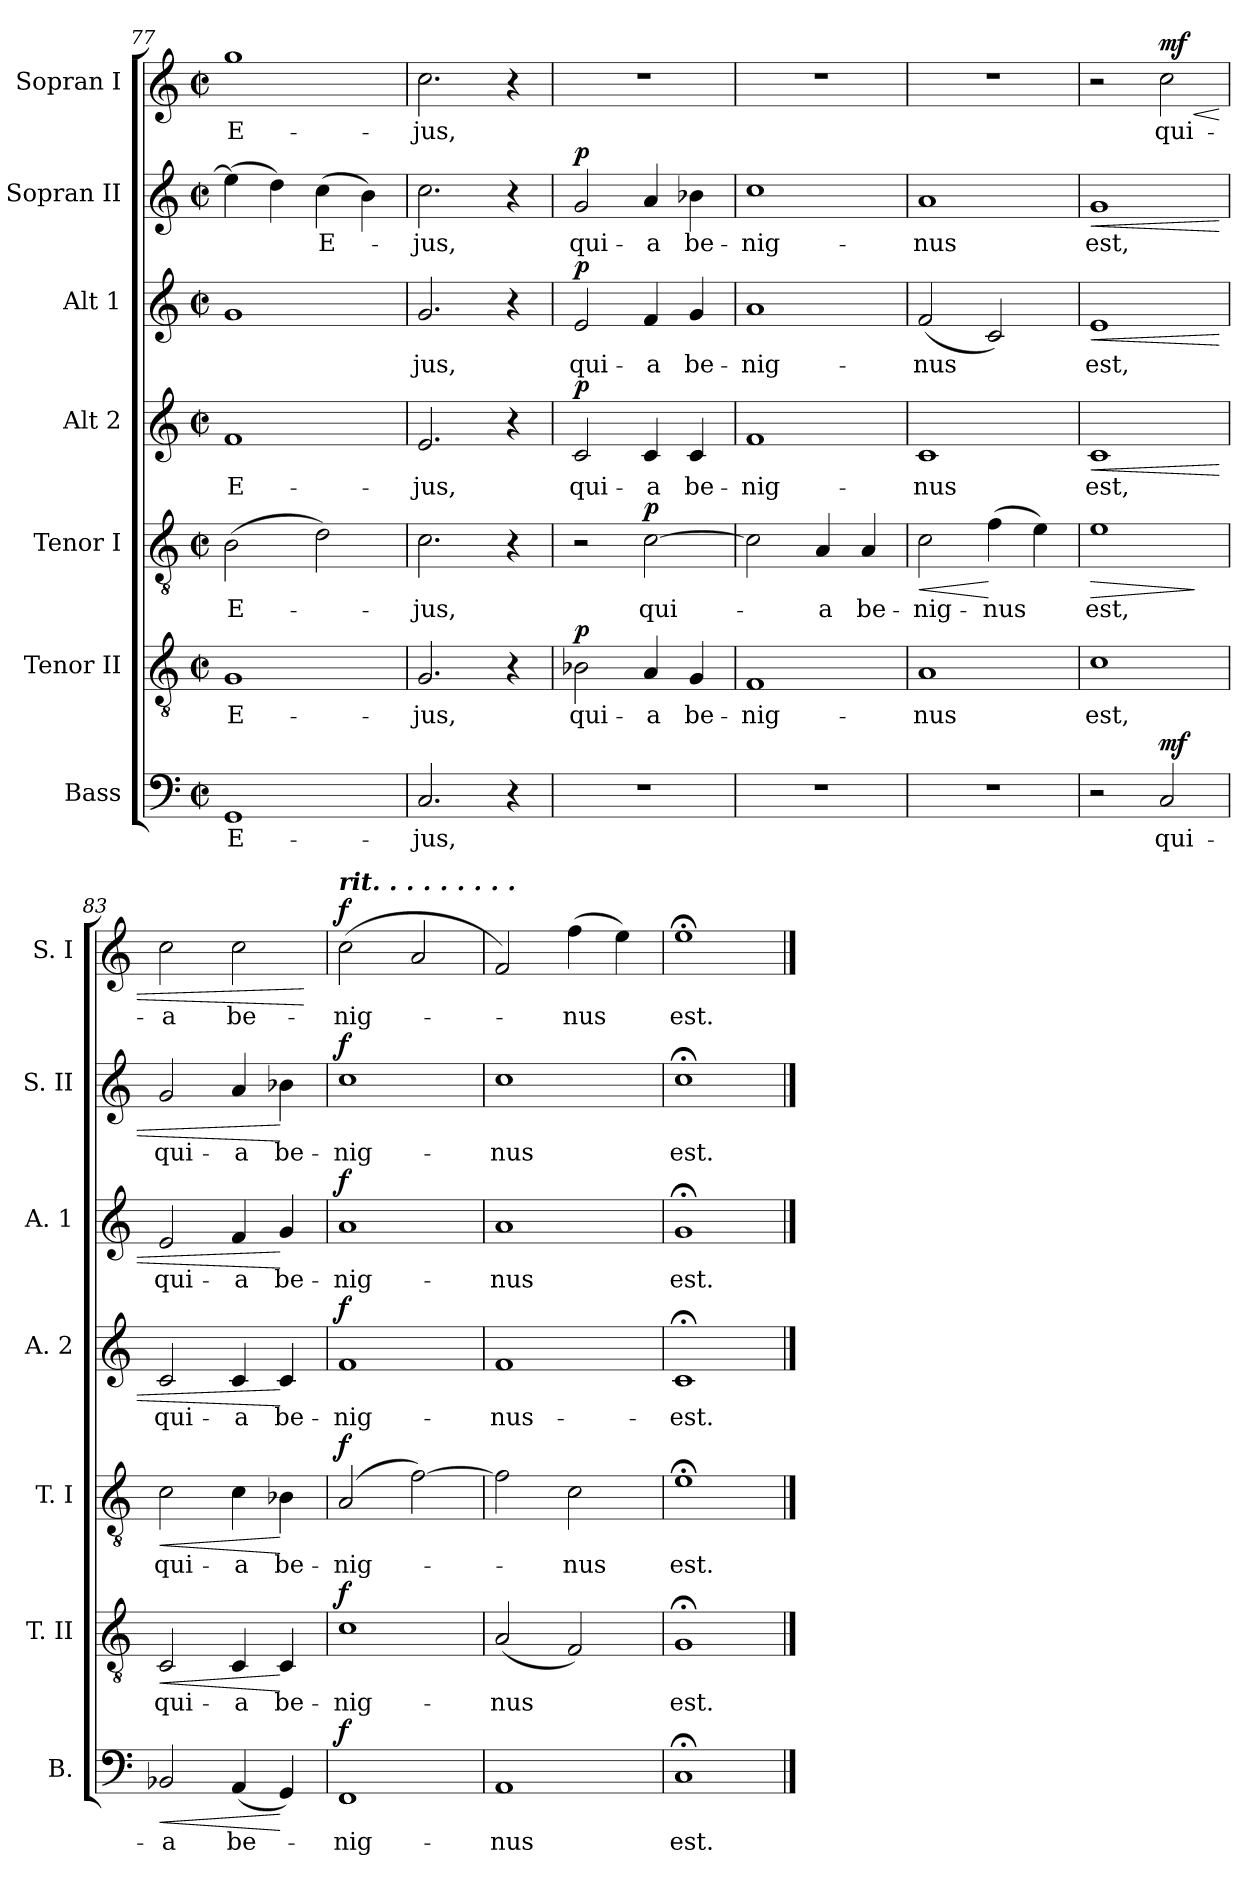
**kern	**text	**dynam	**kern	**text	**dynam	**kern	**text	**dynam	**kern	**text	**dynam	**kern	**text	**dynam	**kern	**text	**dynam	**kern	**text	**dynam
*part7	*part7	*part7	*part6	*part6	*part6	*part5	*part5	*part5	*part4	*part4	*part4	*part3	*part3	*part3	*part2	*part2	*part2	*part1	*part1	*part1
*staff7	*staff7	*staff7	*staff6	*staff6	*staff6	*staff5	*staff5	*staff5	*staff4	*staff4	*staff4	*staff3	*staff3	*staff3	*staff2	*staff2	*staff2	*staff1	*staff1	*staff1
*I"Bass	*	*	*I"Tenor II	*	*	*I"Tenor I	*	*	*I"Alt 2	*	*	*I"Alt 1	*	*	*I"Sopran II	*	*	*I"Sopran I	*	*
*I'B.	*	*	*I'T. II	*	*	*I'T. I	*	*	*I'A. 2	*	*	*I'A. 1	*	*	*I'S. II	*	*	*I'S. I	*	*
*clefF4	*	*	*clefGv2	*	*	*clefGv2	*	*	*clefG2	*	*	*clefG2	*	*	*clefG2	*	*	*clefG2	*	*
*k[]	*	*	*k[]	*	*	*k[]	*	*	*k[]	*	*	*k[]	*	*	*k[]	*	*	*k[]	*	*
*C:	*	*	*C:	*	*	*C:	*	*	*C:	*	*	*C:	*	*	*C:	*	*	*C:	*	*
*M2/2	*	*	*M2/2	*	*	*M2/2	*	*	*M2/2	*	*	*M2/2	*	*	*M2/2	*	*	*M2/2	*	*
*met(c|)	*	*	*met(c|)	*	*	*met(c|)	*	*	*met(c|)	*	*	*met(c|)	*	*	*met(c|)	*	*	*met(c|)	*	*
=77	=77	=77	=77	=77	=77	=77	=77	=77	=77	=77	=77	=77	=77	=77	=77	=77	=77	=77	=77	=77
!	!LO:LY:b	!	!	!LO:LY:b	!	!	!LO:LY:b	!	!	!LO:LY:b	!	!	!	!	!	!	!	!	!LO:LY:b	!
1GG	E-	.	1G	E-	.	(>2B\	E-	.	1f	E-	.	1g	.	.	(>4ee\]	.	.	1gg	E-	.
.	.	.	.	.	.	.	.	.	.	.	.	.	.	.	4dd\)	.	.	.	.	.
!	!	!	!	!	!	!	!	!	!	!	!	!	!	!	!	!LO:LY:b	!	!	!	!
.	.	.	.	.	.	2d\)	.	.	.	.	.	.	.	.	(>4cc\	E-	.	.	.	.
.	.	.	.	.	.	.	.	.	.	.	.	.	.	.	4b\)	.	.	.	.	.
=78	=78	=78	=78	=78	=78	=78	=78	=78	=78	=78	=78	=78	=78	=78	=78	=78	=78	=78	=78	=78
!	!LO:LY:b	!	!	!LO:LY:b	!	!	!LO:LY:b	!	!	!LO:LY:b	!	!	!LO:LY:b	!	!	!LO:LY:b	!	!	!LO:LY:b	!
2.C/	-jus,	.	2.G/	-jus,	.	2.c\	-jus,	.	2.e/	-jus,	.	2.g/	-jus,	.	2.cc\	-jus,	.	2.cc\	-jus,	.
4r	.	.	4r	.	.	4r	.	.	4r	.	.	4r	.	.	4r	.	.	4r	.	.
=79	=79	=79	=79	=79	=79	=79	=79	=79	=79	=79	=79	=79	=79	=79	=79	=79	=79	=79	=79	=79
!	!	!	!	!LO:LY:b	!LO:DY:a	!	!	!	!	!LO:LY:b	!LO:DY:a	!	!LO:LY:b	!LO:DY:a	!	!LO:LY:b	!LO:DY:a	!	!	!
1r	.	.	2B-X\	qui-	p	2r	.	.	2c/	qui-	p	2e/	qui-	p	2g/	qui-	p	1r	.	.
!	!	!	!	!LO:LY:b	!	!	!LO:LY:b	!LO:DY:a	!	!LO:LY:b	!	!	!LO:LY:b	!	!	!LO:LY:b	!	!	!	!
.	.	.	4A/	-a	.	[2c\	qui-	p	4c/	-a	.	4f/	-a	.	4a/	-a	.	.	.	.
!	!	!	!	!LO:LY:b	!	!	!	!	!	!LO:LY:b	!	!	!LO:LY:b	!	!	!LO:LY:b	!	!	!	!
.	.	.	4G/	be-	.	.	.	.	4c/	be-	.	4g/	be-	.	4b-X\	be-	.	.	.	.
=80	=80	=80	=80	=80	=80	=80	=80	=80	=80	=80	=80	=80	=80	=80	=80	=80	=80	=80	=80	=80
!	!	!	!	!LO:LY:b	!	!	!	!	!	!LO:LY:b	!	!	!LO:LY:b	!	!	!LO:LY:b	!	!	!	!
1r	.	.	1F	-nig-	.	2c\]	.	.	1f	-nig-	.	1a	-nig-	.	1cc	-nig-	.	1r	.	.
!	!	!	!	!	!	!	!LO:LY:b	!	!	!	!	!	!	!	!	!	!	!	!	!
.	.	.	.	.	.	4A/	-a	.	.	.	.	.	.	.	.	.	.	.	.	.
!	!	!	!	!	!	!	!LO:LY:b	!	!	!	!	!	!	!	!	!	!	!	!	!
.	.	.	.	.	.	4A/	be-	.	.	.	.	.	.	.	.	.	.	.	.	.
!!LO:LB:g=z
=81	=81	=81	=81	=81	=81	=81	=81	=81	=81	=81	=81	=81	=81	=81	=81	=81	=81	=81	=81	=81
!	!	!	!	!LO:LY:b	!	!	!LO:LY:b	!LO:HP:b	!	!LO:LY:b	!	!	!LO:LY:b	!	!	!LO:LY:b	!	!	!	!
1r	.	.	1A	-nus	.	2c\	-nig-	<	1c	-nus	.	(<2f/	-nus	.	1a	-nus	.	1r	.	.
!	!	!	!	!	!	!	!LO:LY:b	!	!	!	!	!	!	!	!	!	!	!	!	!
.	.	.	.	.	.	(>4f\	-nus	[	.	.	.	2c/)	.	.	.	.	.	.	.	.
.	.	.	.	.	.	4e\)	.	.	.	.	.	.	.	.	.	.	.	.	.	.
=82	=82	=82	=82	=82	=82	=82	=82	=82	=82	=82	=82	=82	=82	=82	=82	=82	=82	=82	=82	=82
!	!	!	!	!LO:LY:b	!	!	!LO:LY:b	!LO:HP:b	!	!LO:LY:b	!LO:HP:b	!	!LO:LY:b	!LO:HP:b	!	!LO:LY:b	!LO:HP:b	!	!	!
2r	.	.	1c	est,	.	1e	est,	>	1c	est,	<	1e	est,	<	1g	est,	<	2r	.	.
!	!LO:LY:b	!LO:DY:a	!	!	!	!	!	!	!	!	!	!	!	!	!	!	!	!	!LO:LY:b	!LO:HP:b
!	!	!	!	!	!	!	!	!	!	!	!	!	!	!	!	!	!	!	!	!LO:DY:n=1:a
2C/	qui-	mf	.	.	.	.	.	.	.	.	.	.	.	.	.	.	.	2cc\	qui-	< mf
.	.	.	.	.	.	.	.	]	.	.	.	.	.	.	.	.	.	.	.	.
=83	=83	=83	=83	=83	=83	=83	=83	=83	=83	=83	=83	=83	=83	=83	=83	=83	=83	=83	=83	=83
!	!LO:LY:b	!LO:HP:b	!	!LO:LY:b	!LO:HP:b	!	!LO:LY:b	!LO:HP:b	!	!LO:LY:b	!	!	!LO:LY:b	!	!	!LO:LY:b	!	!	!LO:LY:b	!
2BB-X/	-a	<	2C/	qui-	<	2c\	qui-	<	2c/	qui-	.	2e/	qui-	.	2g/	qui-	.	2cc\	-a	.
!	!LO:LY:b	!	!	!LO:LY:b	!	!	!LO:LY:b	!	!	!LO:LY:b	!	!	!LO:LY:b	!	!	!LO:LY:b	!	!	!LO:LY:b	!
(<4AA/	be-	.	4C/	-a	.	4c\	-a	.	4c/	-a	.	4f/	-a	.	4a/	-a	.	2cc\	be-	.
!	!	!	!	!LO:LY:b	!	!	!LO:LY:b	!	!	!LO:LY:b	!	!	!LO:LY:b	!	!	!LO:LY:b	!	!	!	!
4GG/)	.	[	4C/	be-	[	4B-X\	be-	[	4c/	be-	[	4g/	be-	[	4b-X\	be-	[	.	.	.
.	.	.	.	.	.	.	.	.	.	.	.	.	.	.	.	.	.	.	.	[
=84	=84	=84	=84	=84	=84	=84	=84	=84	=84	=84	=84	=84	=84	=84	=84	=84	=84	=84	=84	=84
!	!	!	!	!	!	!	!	!	!	!	!	!	!	!	!	!	!	!LO:TX:a:Bi:t=rit.   .   .   .   .   .   .   .   .	!	!
!	!LO:LY:b	!LO:DY:a	!	!LO:LY:b	!LO:DY:a	!	!LO:LY:b	!LO:DY:a	!	!LO:LY:b	!LO:DY:a	!	!LO:LY:b	!LO:DY:a	!	!LO:LY:b	!LO:DY:a	!	!LO:LY:b	!LO:DY:a
1FF	-nig-	f	1c	-nig-	f	(2A/	-nig-	f	1f	-nig-	f	1a	-nig-	f	1cc	-nig-	f	(>2cc\	-nig-	f
.	.	.	.	.	.	[2f\)	.	.	.	.	.	.	.	.	.	.	.	2a/	.	.
=85	=85	=85	=85	=85	=85	=85	=85	=85	=85	=85	=85	=85	=85	=85	=85	=85	=85	=85	=85	=85
!	!LO:LY:b	!	!	!LO:LY:b	!	!	!	!	!	!LO:LY:b	!	!	!LO:LY:b	!	!	!LO:LY:b	!	!	!	!
1AA	-nus	.	(<2A/	-nus	.	2f\]	.	.	1f	-nus-	.	1a	-nus	.	1cc	-nus	.	2f/)	.	.
!	!	!	!	!	!	!	!LO:LY:b	!	!	!	!	!	!	!	!	!	!	!	!LO:LY:b	!
.	.	.	2F/)	.	.	2c\	-nus	.	.	.	.	.	.	.	.	.	.	(>4ff\	-nus	.
.	.	.	.	.	.	.	.	.	.	.	.	.	.	.	.	.	.	4ee\)	.	.
=86	=86	=86	=86	=86	=86	=86	=86	=86	=86	=86	=86	=86	=86	=86	=86	=86	=86	=86	=86	=86
!	!LO:LY:b	!	!	!LO:LY:b	!	!	!LO:LY:b	!	!	!LO:LY:b	!	!	!LO:LY:b	!	!	!LO:LY:b	!	!	!LO:LY:b	!
1C;<	est.	.	1G;<	est.	.	1e;<	est.	.	1c;<	-est.	.	1g;<	est.	.	1cc;<	est.	.	1ee;<	est.	.
==	==	==	==	==	==	==	==	==	==	==	==	==	==	==	==	==	==	==	==	==
*-	*-	*-	*-	*-	*-	*-	*-	*-	*-	*-	*-	*-	*-	*-	*-	*-	*-	*-	*-	*-
